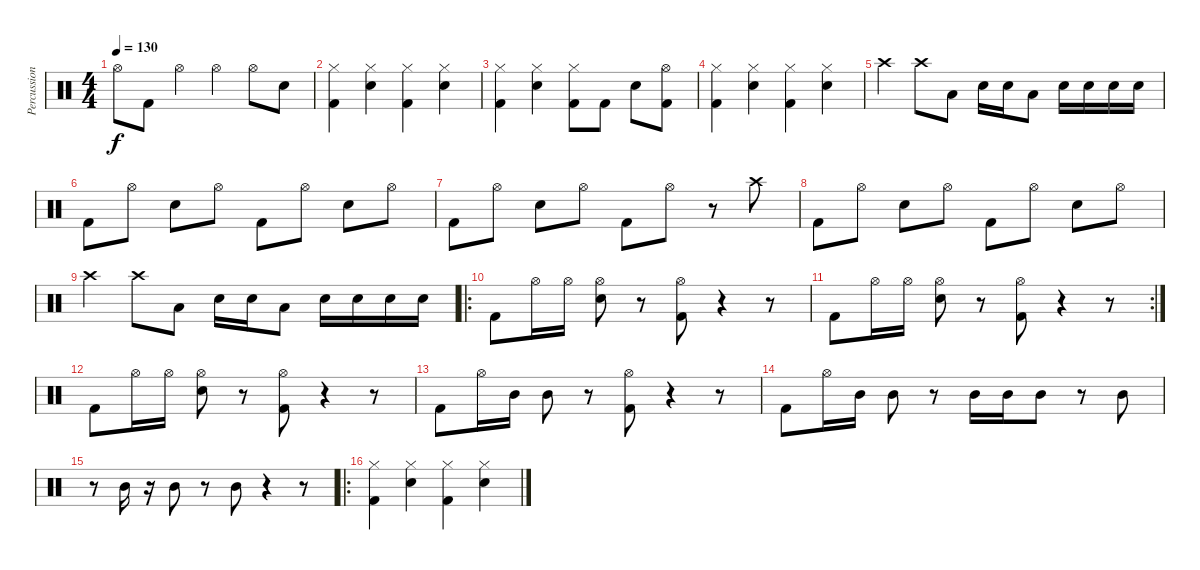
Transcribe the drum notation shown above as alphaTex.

\track ("Percussions" "Percussion") {instrument percussion}
\staff {score}
\articulation defaults
\ts (4 4)
\tempo 130
\clef neutral
\ks c "Hi-Hat (open)".8{dy f} "Kick (hit) 2".8 "Hi-Hat (open)".4 "Hi-Hat (open)".4 "Hi-Hat (open)".8 "Snare (hit) 2".8
|
("Hi-Hat (closed)" "Kick (hit) 2").4 ("Hi-Hat (closed)" "Snare (hit) 2").4 ("Hi-Hat (closed)" "Kick (hit) 2").4 ("Hi-Hat (closed)" "Snare (hit) 2").4 |
("Hi-Hat (closed)" "Kick (hit) 2").4 ("Hi-Hat (closed)" "Snare (hit) 2").4 ("Hi-Hat (closed)" "Kick (hit) 2").8 "Kick (hit) 2".8 "Snare (hit) 2".8 ("Hi-Hat (open)" "Kick (hit) 2").8 |
("Hi-Hat (closed)" "Kick (hit) 2").4 ("Hi-Hat (closed)" "Snare (hit) 2").4 ("Hi-Hat (closed)" "Kick (hit) 2").4 ("Hi-Hat (closed)" "Snare (hit) 2").4 |
"Crash high (hit)".4 "Crash high (hit)".8 "Low Tom (hit)".8 "Snare (hit) 2".16 "Snare (hit) 2".16 "Low Tom (hit)".8 "Snare (hit) 2".16 "Snare (hit) 2".16 "Snare (hit) 2".16 "Snare (hit) 2".16 |
"Kick (hit) 2".8 "Hi-Hat (open)".8 "Snare (hit) 2".8 "Hi-Hat (open)".8 "Kick (hit) 2".8 "Hi-Hat (open)".8 "Snare (hit) 2".8 "Hi-Hat (open)".8 |
"Kick (hit) 2".8 "Hi-Hat (open)".8 "Snare (hit) 2".8 "Hi-Hat (open)".8 "Kick (hit) 2".8 "Hi-Hat (open)".8 r.8 "Crash high (hit)".8 |
"Kick (hit) 2".8 "Hi-Hat (open)".8 "Snare (hit) 2".8 "Hi-Hat (open)".8 "Kick (hit) 2".8 "Hi-Hat (open)".8 "Snare (hit) 2".8 "Hi-Hat (open)".8 |
"Crash high (hit)".4 "Crash high (hit)".8 "Low Tom (hit)".8 "Snare (hit) 2".16 "Snare (hit) 2".16 "Low Tom (hit)".8 "Snare (hit) 2".16 "Snare (hit) 2".16 "Snare (hit) 2".16 "Snare (hit) 2".16 |
\ro "Kick (hit) 2".8 "Hi-Hat (open)".16 "Hi-Hat (open)".16
("Hi-Hat (open)" "Snare (hit) 2").8 r.8 ("Hi-Hat (open)" "Kick (hit) 2").8 r.4 r.8 |
\rc 2 "Kick (hit) 2".8 "Hi-Hat (open)".16 "Hi-Hat (open)".16
("Hi-Hat (open)" "Snare (hit) 2").8 r.8 ("Hi-Hat (open)" "Kick (hit) 2").8 r.4 r.8 |
"Kick (hit) 2".8 "Hi-Hat (open)".16 "Hi-Hat (open)".16 ("Hi-Hat (open)" "Snare (hit) 2").8 r.8 ("Hi-Hat (open)" "Kick (hit) 2").8 r.4 r.8 |
"Kick (hit) 2".8 "Hi-Hat (open)".16 "Mid Tom (hit)".16 "Mid Tom (hit)".8 r.8 ("Hi-Hat (open)" "Kick (hit) 2").8 r.4 r.8 |
"Kick (hit) 2".8 "Hi-Hat (open)".16 "Mid Tom (hit)".16 "Mid Tom (hit)".8 r.8 "Mid Tom (hit)".16 "Mid Tom (hit)".16 "Mid Tom (hit)".8 r.8 "Mid Tom (hit)".8 |
r.8 "Mid Tom (hit)".16 r.16 "Mid Tom (hit)".8 r.8 "Mid Tom (hit)".8 r.4 r.8 |
\ro
("Hi-Hat (closed)" "Kick (hit) 2").4 ("Hi-Hat (closed)" "Snare (hit) 2").4 ("Hi-Hat (closed)" "Kick (hit) 2").4 ("Hi-Hat (closed)" "Snare (hit) 2").4
